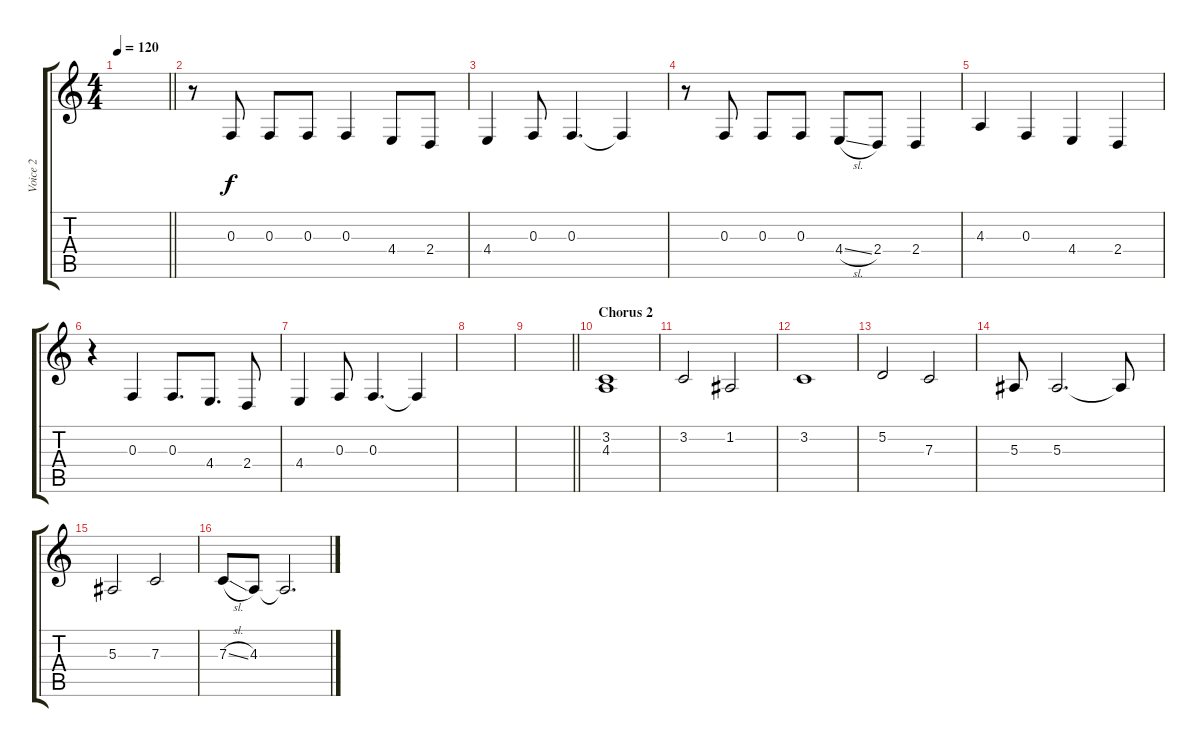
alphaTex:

\track ("Voice 2" "Voice 2") {instrument englishhorn}
\staff {score tabs}
\tuning (D4 A3 F3 C3 G2 D2) {hide}
\ts (4 4)
\tempo 120
\clef g2
\barLineRight lightlight
\ks c
|
\section ("" "")
r.8 0.3.8 0.3.8 0.3.8 0.3.4 4.4.8 2.4.8 |
4.4.4 0.3.8 0.3.4{d} 0.3{t}.4 |
r.8 0.3.8 0.3.8 0.3.8 4.4{sl}.8 2.4.8 2.4.4 |
4.3.4 0.3.4 4.4.4 2.4.4 |
r.4 0.3.4 0.3.8{d} 4.4.8{d} 2.4.8 |
4.4.4 0.3.8 0.3.4{d} 0.3{t}.4 |
|
\barLineRight lightlight
|
\section ("" "Chorus 2")
(3.2 4.3).1 |
3.2.2 1.2.2 |
3.2.1 |
5.2.2 7.3.2 |
5.3.8 5.3.2{d} 5.3{t}.8 |
5.3.2 7.3.2 |
7.3{sl}.8 4.3.8 4.3{t}.2{d}
